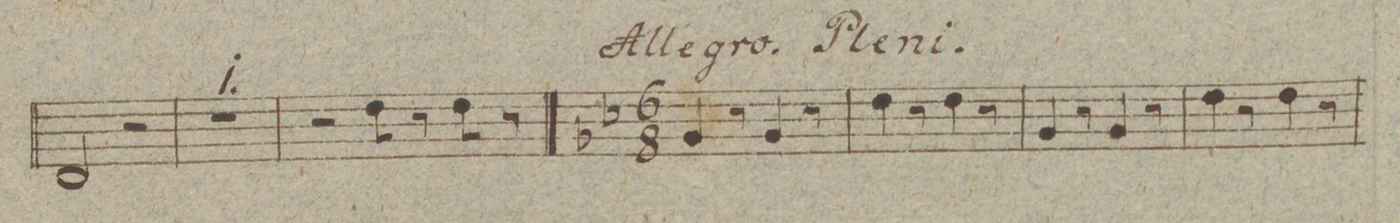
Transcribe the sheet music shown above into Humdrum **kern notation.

**kern	**dynam
*I"Trombono.	*
*clefF4	*
*k[b-e-]	*
*met(c)	*
*M4/4	*
2FF/	.
2r	.
=18	=18
1r	.
=19	=19
2r	.
8F\	.
8r	.
8F\	.
8r	.
==20	==20
*M6/8	*
*k[b-e-]	*
4BB-/	.
8r	.
4BB-/	.
8r	.
=21	=21
4F\	.
8r	.
4F\	.
8r	.
=22	=22
4BB-/	.
8r	.
4BB-/	.
8r	.
=23	=23
4F\	.
8r	.
4F\	.
8r	.
=24	=24
*-	*-
